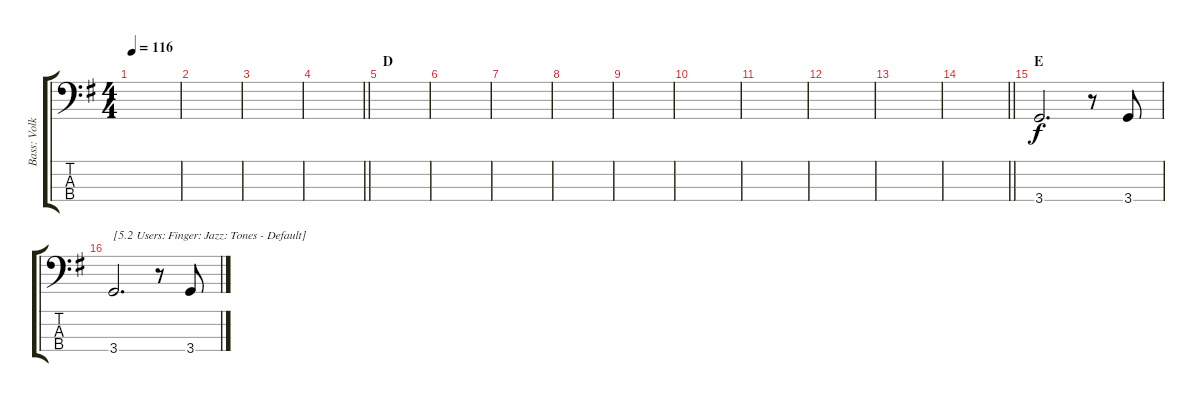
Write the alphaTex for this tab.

\track ("Bass: Volker" "Bass: Volk") {instrument electricbassfinger}
\staff {score tabs}
\tuning (G2 D2 A1 E1) {hide}
\ts (4 4)
\tempo 116
\clef f4
\ks g
|
|
|
\barLineRight lightlight
|
\section ("" "D")
|
|
|
|
|
|
|
|
|
\barLineRight lightlight
|
\section ("" "E")
3.4.2{d} r.8 3.4.8 |
3.4.2{d txt "[5.2 Users: Finger: Jazz: Tones - Default]"} r.8 3.4.8
